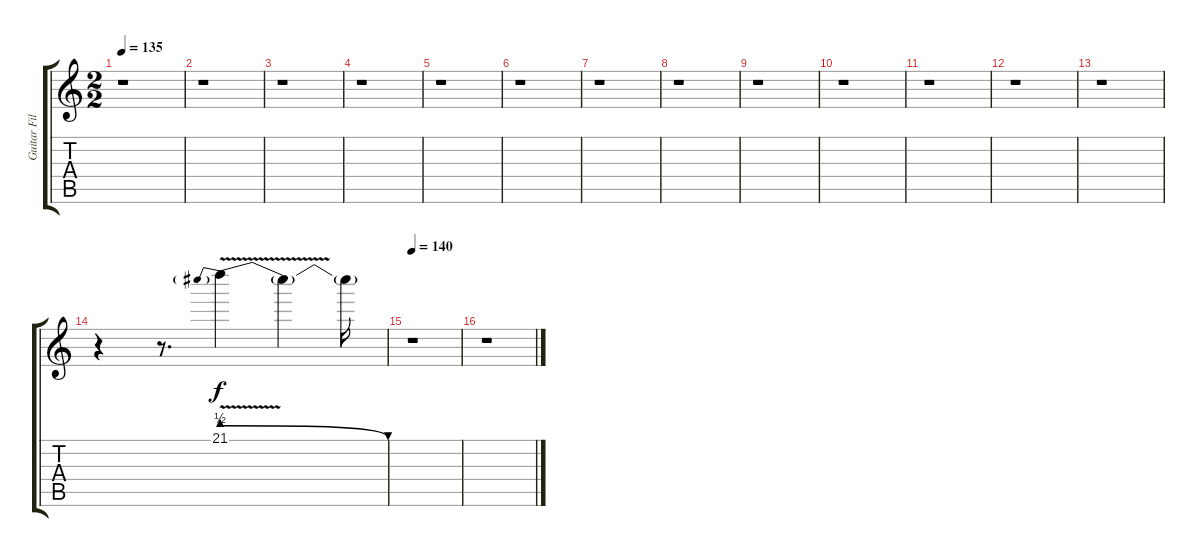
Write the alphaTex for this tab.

\track ("Guitar Fills" "Guitar Fil") {instrument distortionguitar}
\staff {score tabs}
\tuning (E4 B3 G3 D3 A2 E2) {hide}
\ts (2 2)
\tempo 135
\clef g2
\ks c
r.1{dy ppp} |
r.1 |
r.1 |
r.1 |
r.1 |
r.1 |
r.1 |
r.1 |
r.1 |
r.1 |
r.1 |
r.1 |
r.1 |
r.4 r.8{d} 21.1{be (prebendrelease 0 2 60 0) v}.4{dy f volume 7 instrument lead6voice} 21.1{t}.4 21.1{t}.16 |
\tempo 140
r.1 |
r.1
